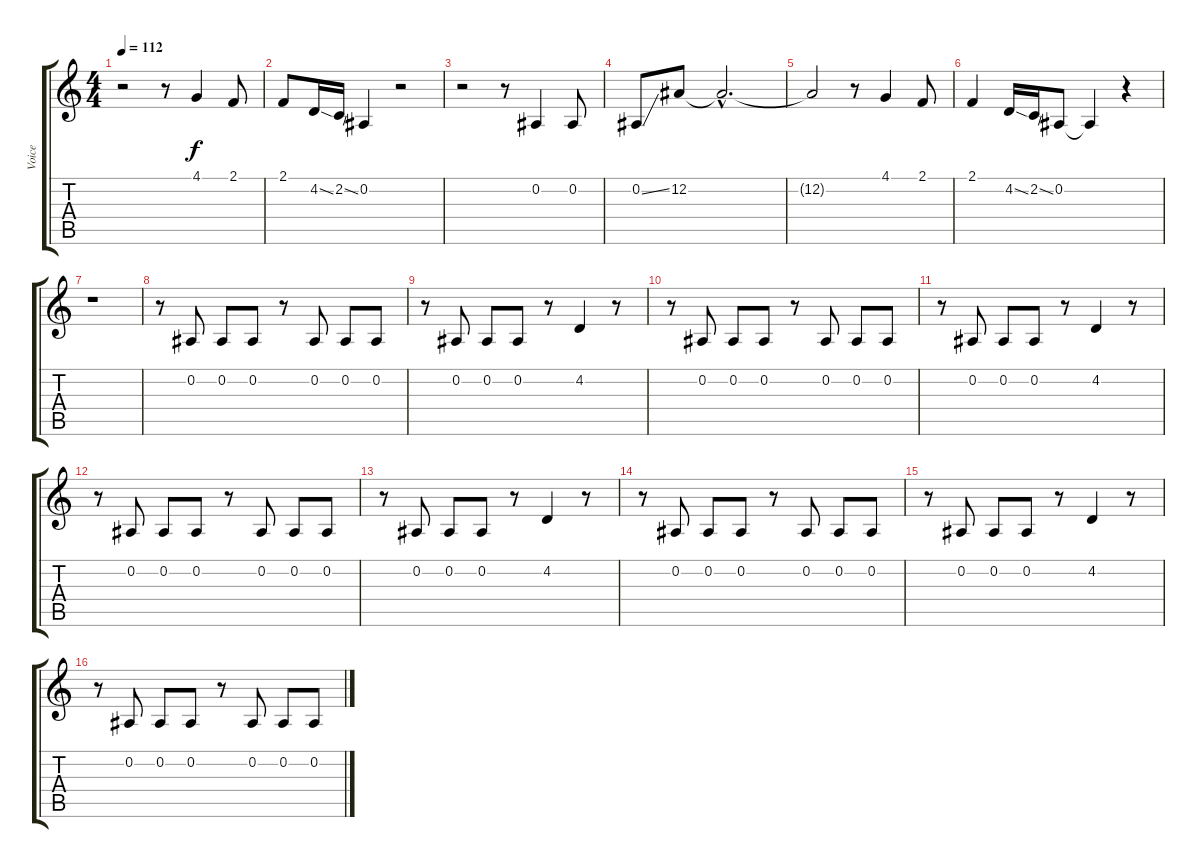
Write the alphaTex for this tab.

\track ("Voice" "Voice") {instrument clarinet}
\staff {score tabs}
\tuning (Eb4 Bb3 Gb3 Db3 Ab2 Eb2) {hide}
\ts (4 4)
\tempo 112
\clef g2
\ks c
r.2{dy f} r.8 4.1.4 2.1.8 |
2.1.8 4.2{ss}.16 2.2{ss}.16 0.2.4 r.2 |
r.2 r.8 0.2.4 0.2.8 |
0.2{ss}.8 12.2.8 12.2{hac t}.2{d} |
12.2{t}.2 r.8 4.1.4 2.1.8 |
2.1.4 4.2{ss}.16 2.2{ss}.16 0.2.8 0.2{t}.4 r.4 |
r.1 |
r.8 0.2.8 0.2.8 0.2.8 r.8 0.2.8 0.2.8 0.2.8 |
r.8 0.2.8 0.2.8 0.2.8 r.8 4.2.4 r.8 |
r.8 0.2.8 0.2.8 0.2.8 r.8 0.2.8 0.2.8 0.2.8 |
r.8 0.2.8 0.2.8 0.2.8 r.8 4.2.4 r.8 |
r.8 0.2.8 0.2.8 0.2.8 r.8 0.2.8 0.2.8 0.2.8 |
r.8 0.2.8 0.2.8 0.2.8 r.8 4.2.4 r.8 |
r.8 0.2.8 0.2.8 0.2.8 r.8 0.2.8 0.2.8 0.2.8 |
r.8 0.2.8 0.2.8 0.2.8 r.8 4.2.4 r.8 |
r.8 0.2.8 0.2.8 0.2.8 r.8 0.2.8 0.2.8 0.2.8
